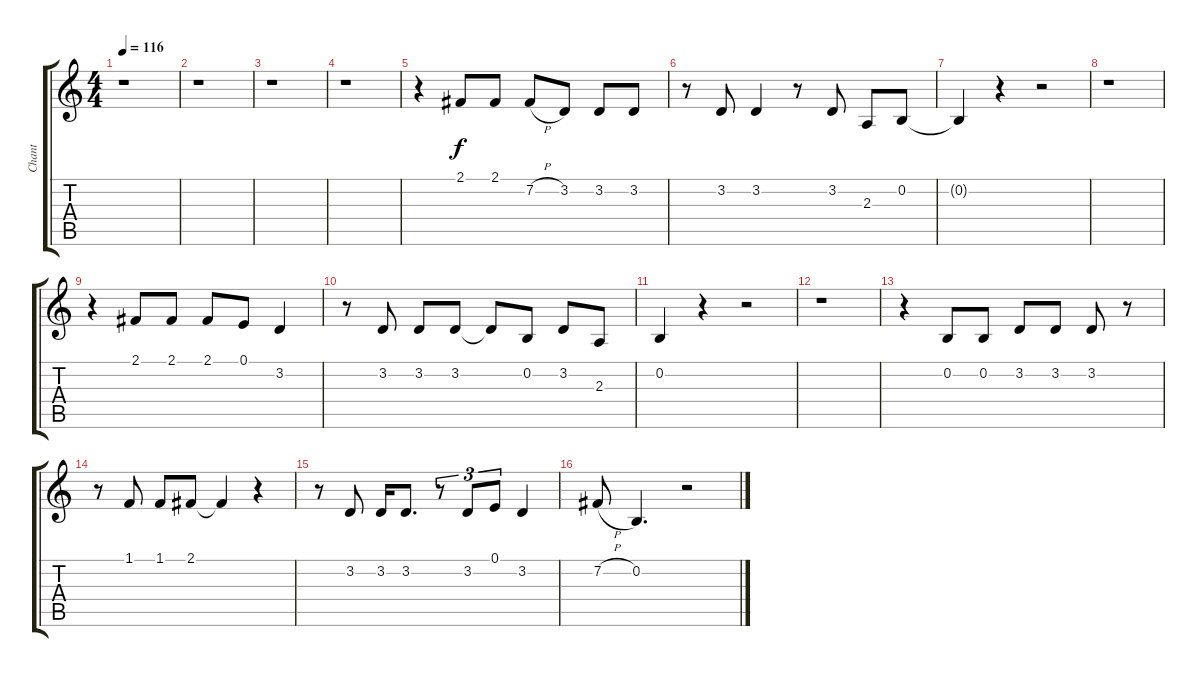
\track ("Chant" "Chant") {instrument lead6voice}
\staff {score tabs}
\tuning (E4 B3 G3 D3 A2 E2) {hide}
\ts (4 4)
\tempo 116
\clef g2
\ks c
r.1{dy f} |
r.1 |
r.1 |
r.1 |
r.4 2.1.8 2.1.8 7.2{h}.8 3.2.8 3.2.8 3.2.8 |
r.8 3.2.8 3.2.4 r.8 3.2.8 2.3.8 0.2.8 |
0.2{t}.4 r.4 r.2 |
r.1 |
r.4 2.1.8 2.1.8 2.1.8 0.1.8 3.2.4 |
r.8 3.2.8 3.2.8 3.2.8 3.2{t}.8 0.2.8 3.2.8 2.3.8 |
0.2.4 r.4 r.2 |
r.1 |
r.4 0.2.8 0.2.8 3.2.8 3.2.8 3.2.8 r.8 |
r.8 1.1.8 1.1.8 2.1.8 2.1{t}.4 r.4 |
r.8 3.2.8 3.2.16 3.2.8{d} r.8{tu (3 2)} 3.2.8{tu (3 2)} 0.1.8{tu (3 2)} 3.2.4 |
7.2{h}.8 0.2.4{d} r.2
